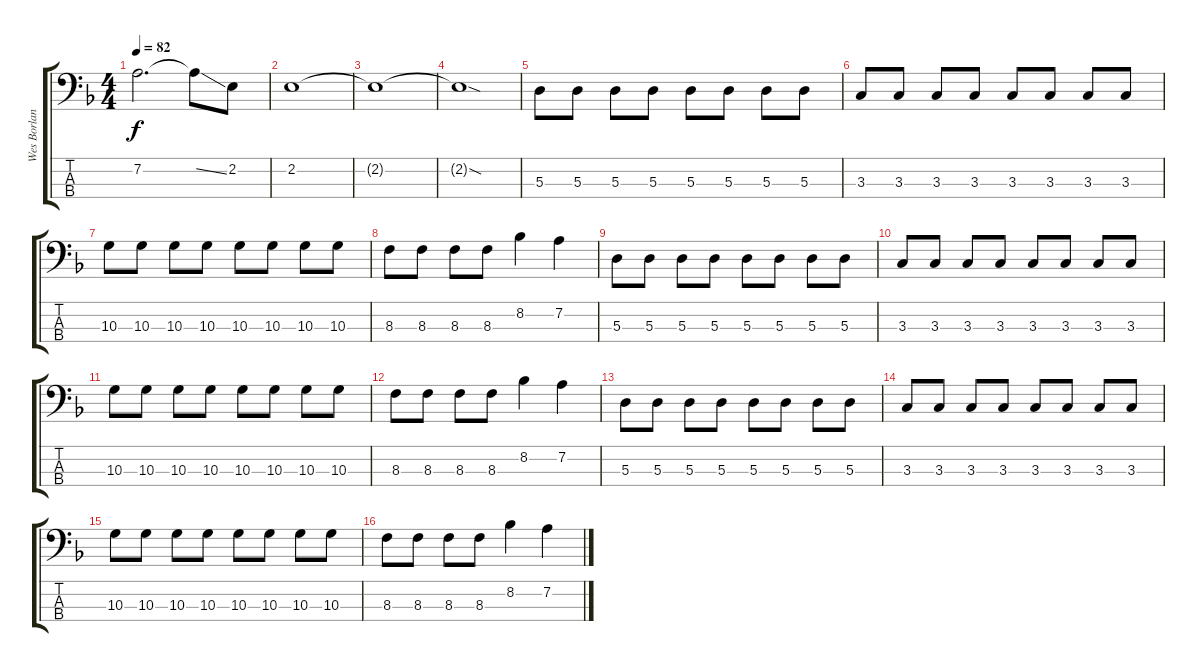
\track ("Wes Borland" "Wes Borlan") {instrument electricbassfinger}
\staff {score tabs}
\tuning (G2 D2 A1 E1) {hide}
\ts (4 4)
\tempo 82
\clef f4
\ks f
7.2.2{d dy f} 7.2{ss t}.8 2.2.8 |
2.2.1 |
2.2{t}.1 |
2.2{sod t}.1 |
5.3.8 5.3.8 5.3.8 5.3.8 5.3.8 5.3.8 5.3.8 5.3.8 |
3.3.8 3.3.8 3.3.8 3.3.8 3.3.8 3.3.8 3.3.8 3.3.8 |
10.3.8 10.3.8 10.3.8 10.3.8 10.3.8 10.3.8 10.3.8 10.3.8 |
8.3.8 8.3.8 8.3.8 8.3.8 8.2.4 7.2.4 |
5.3.8 5.3.8 5.3.8 5.3.8 5.3.8 5.3.8 5.3.8 5.3.8 |
3.3.8 3.3.8 3.3.8 3.3.8 3.3.8 3.3.8 3.3.8 3.3.8 |
10.3.8 10.3.8 10.3.8 10.3.8 10.3.8 10.3.8 10.3.8 10.3.8 |
8.3.8 8.3.8 8.3.8 8.3.8 8.2.4 7.2.4 |
5.3.8 5.3.8 5.3.8 5.3.8 5.3.8 5.3.8 5.3.8 5.3.8 |
3.3.8 3.3.8 3.3.8 3.3.8 3.3.8 3.3.8 3.3.8 3.3.8 |
10.3.8 10.3.8 10.3.8 10.3.8 10.3.8 10.3.8 10.3.8 10.3.8 |
8.3.8 8.3.8 8.3.8 8.3.8 8.2.4 7.2.4
